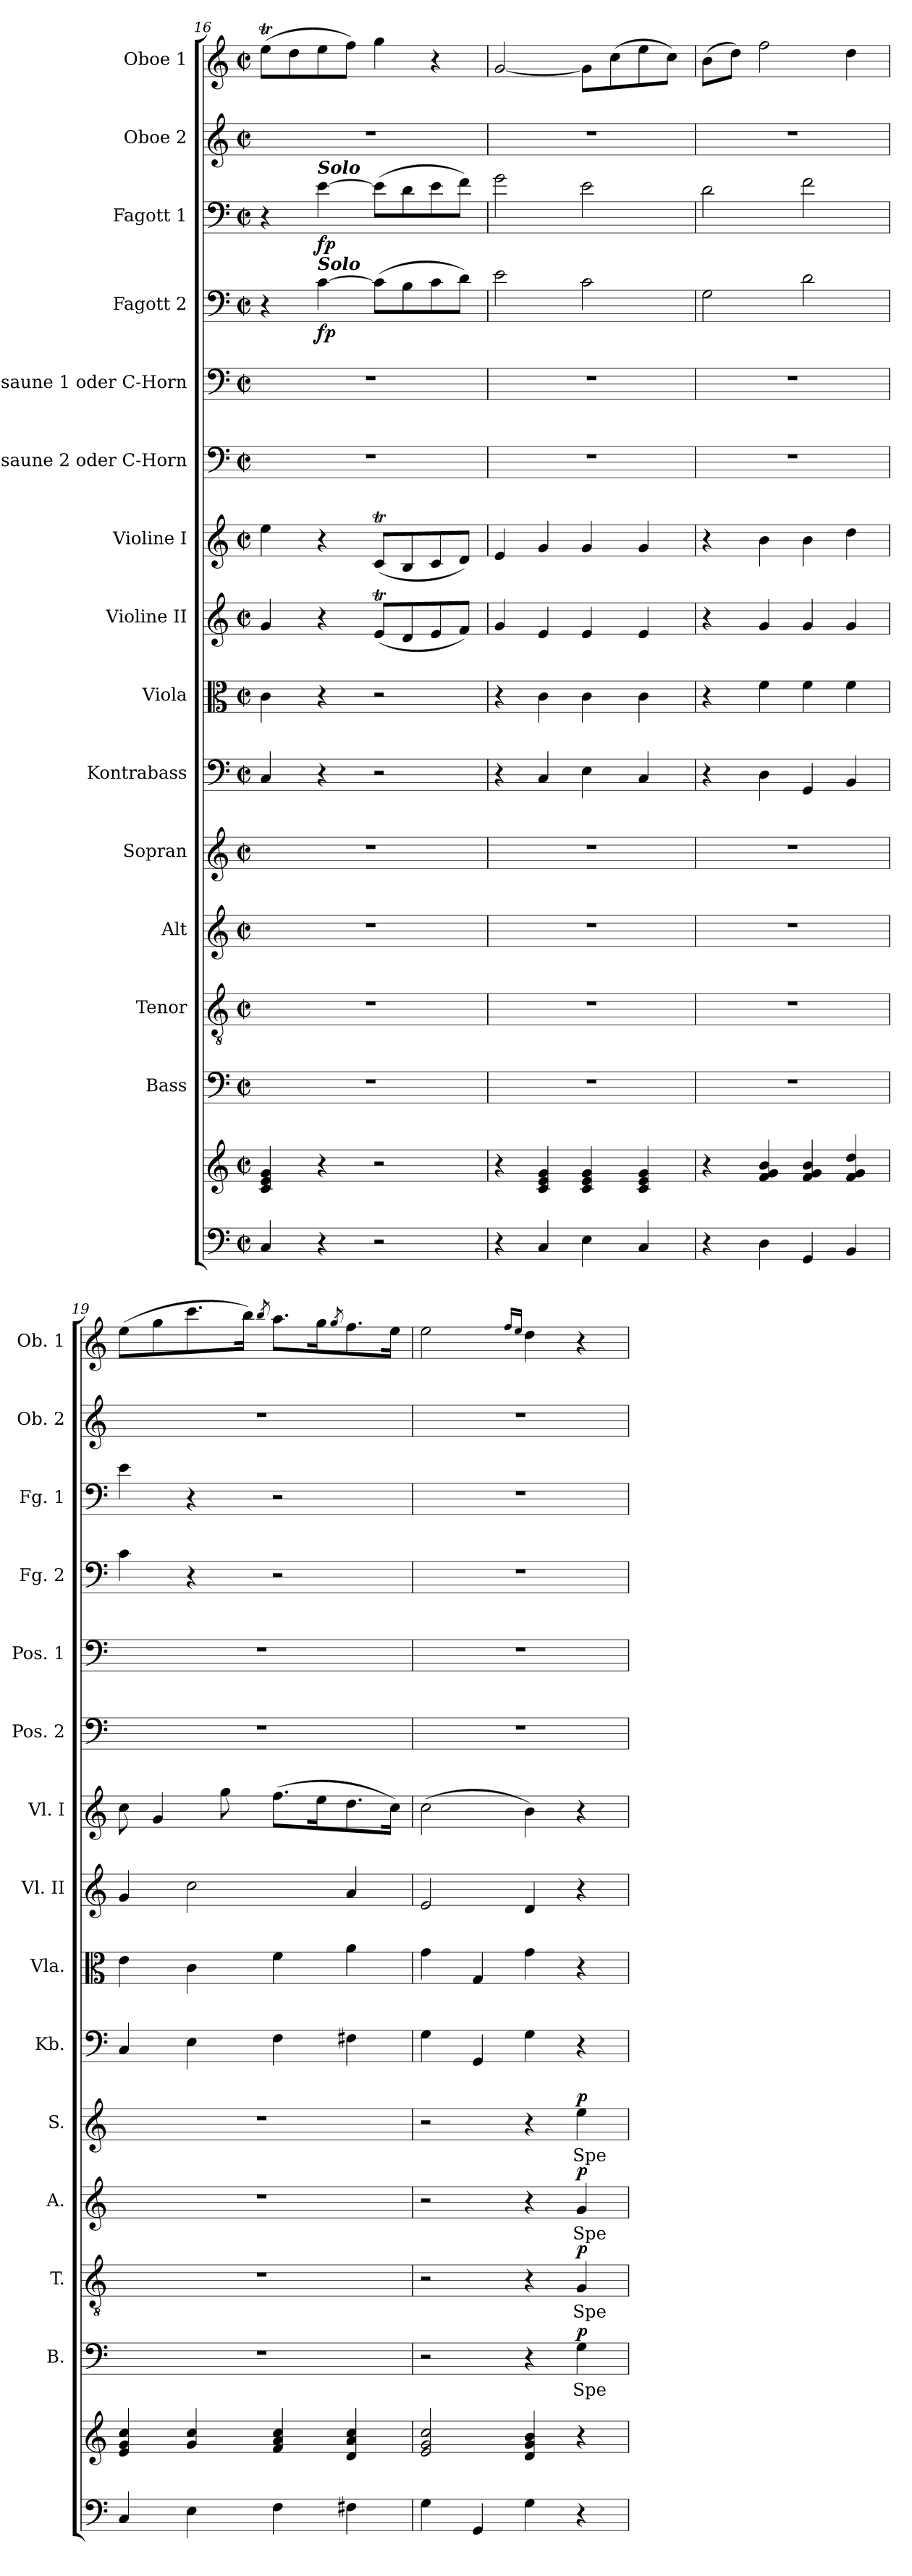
**kern	**kern	**kern	**text	**dynam	**kern	**text	**dynam	**kern	**text	**dynam	**kern	**text	**dynam	**kern	**kern	**kern	**kern	**kern	**kern	**kern	**dynam	**kern	**dynam	**kern	**kern
*part15	*part15	*part14	*part14	*part14	*part13	*part13	*part13	*part12	*part12	*part12	*part11	*part11	*part11	*part10	*part9	*part8	*part7	*part6	*part5	*part4	*part4	*part3	*part3	*part2	*part1
*staff16	*staff15	*staff14	*staff14	*staff14	*staff13	*staff13	*staff13	*staff12	*staff12	*staff12	*staff11	*staff11	*staff11	*staff10	*staff9	*staff8	*staff7	*staff6	*staff5	*staff4	*staff4	*staff3	*staff3	*staff2	*staff1
*	*	*I"Bass	*	*	*I"Tenor	*	*	*I"Alt	*	*	*I"Sopran	*	*	*I"Kontrabass	*I"Viola	*I"Violine II	*I"Violine I	*I"Posaune 2 oder C-Horn	*I"Posaune 1 oder C-Horn	*I"Fagott 2	*	*I"Fagott 1	*	*I"Oboe 2	*I"Oboe 1
*	*	*I'B.	*	*	*I'T.	*	*	*I'A.	*	*	*I'S.	*	*	*I'Kb.	*I'Vla.	*I'Vl. II	*I'Vl. I	*I'Pos. 2	*I'Pos. 1	*I'Fg. 2	*	*I'Fg. 1	*	*I'Ob. 2	*I'Ob. 1
*clefF4	*clefG2	*clefF4	*	*	*clefGv2	*	*	*clefG2	*	*	*clefG2	*	*	*clefF4	*clefC3	*clefG2	*clefG2	*clefF4	*clefF4	*clefF4	*	*clefF4	*	*clefG2	*clefG2
*	*	*	*	*	*	*	*	*	*	*	*	*	*	*ITrd7c12	*	*	*	*	*	*	*	*	*	*	*
*k[]	*k[]	*k[]	*	*	*k[]	*	*	*k[]	*	*	*k[]	*	*	*k[]	*k[]	*k[]	*k[]	*k[]	*k[]	*k[]	*	*k[]	*	*k[]	*k[]
*C:	*C:	*C:	*	*	*C:	*	*	*C:	*	*	*C:	*	*	*C:	*C:	*C:	*C:	*C:	*C:	*C:	*	*C:	*	*C:	*C:
*M2/2	*M2/2	*M2/2	*	*	*M2/2	*	*	*M2/2	*	*	*M2/2	*	*	*M2/2	*M2/2	*M2/2	*M2/2	*M2/2	*M2/2	*M2/2	*	*M2/2	*	*M2/2	*M2/2
*met(c|)	*met(c|)	*met(c|)	*	*	*met(c|)	*	*	*met(c|)	*	*	*met(c|)	*	*	*met(c|)	*met(c|)	*met(c|)	*met(c|)	*met(c|)	*met(c|)	*met(c|)	*	*met(c|)	*	*met(c|)	*met(c|)
=16	=16	=16	=16	=16	=16	=16	=16	=16	=16	=16	=16	=16	=16	=16	=16	=16	=16	=16	=16	=16	=16	=16	=16	=16	=16
4C/	4c/ 4e/ 4g/	1r	.	.	1r	.	.	1r	.	.	1r	.	.	4CC/	4c\	4g/	4ee\	1r	1r	4r	.	4r	.	1r	(>8eet\L
.	.	.	.	.	.	.	.	.	.	.	.	.	.	.	.	.	.	.	.	.	.	.	.	.	8dd\
!	!	!	!	!	!	!	!	!	!	!	!	!	!	!	!	!	!	!	!	!	!	!LO:TX:a:Bi:t=Solo	!	!	!
!	!	!	!	!	!	!	!	!	!	!	!	!	!	!	!	!	!	!	!	!LO:TX:a:Bi:t=Solo	!	!	!	!	!
!	!	!	!	!	!	!	!	!	!	!	!	!	!	!	!	!	!	!	!	!	!LO:DY:b	!	!LO:DY:b	!	!
4r	4r	.	.	.	.	.	.	.	.	.	.	.	.	4r	4r	4r	4r	.	.	[4c\	fp	[4e\	fp	.	8ee\
.	.	.	.	.	.	.	.	.	.	.	.	.	.	.	.	.	.	.	.	.	.	.	.	.	8ff\J)
2r	2r	.	.	.	.	.	.	.	.	.	.	.	.	2r	2r	(<8et/L	(<8cT/L	.	.	(>8c\L]	.	(>8e\L]	.	.	4gg\
.	.	.	.	.	.	.	.	.	.	.	.	.	.	.	.	8d/	8B/	.	.	8B\	.	8d\	.	.	.
.	.	.	.	.	.	.	.	.	.	.	.	.	.	.	.	8e/	8c/	.	.	8c\	.	8e\	.	.	4r
.	.	.	.	.	.	.	.	.	.	.	.	.	.	.	.	8f/J)	8d/J)	.	.	8d\J)	.	8f\J)	.	.	.
=17	=17	=17	=17	=17	=17	=17	=17	=17	=17	=17	=17	=17	=17	=17	=17	=17	=17	=17	=17	=17	=17	=17	=17	=17	=17
4r	4r	1r	.	.	1r	.	.	1r	.	.	1r	.	.	4r	4r	4g/	4e/	1r	1r	2e\	.	2g\	.	1r	[2g/
4C/	4c/ 4e/ 4g/	.	.	.	.	.	.	.	.	.	.	.	.	4CC/	4c\	4e/	4g/	.	.	.	.	.	.	.	.
4E\	4c/ 4e/ 4g/	.	.	.	.	.	.	.	.	.	.	.	.	4EE\	4c\	4e/	4g/	.	.	2c\	.	2e\	.	.	8g\L]
.	.	.	.	.	.	.	.	.	.	.	.	.	.	.	.	.	.	.	.	.	.	.	.	.	(>8cc\
4C/	4c/ 4e/ 4g/	.	.	.	.	.	.	.	.	.	.	.	.	4CC/	4c\	4e/	4g/	.	.	.	.	.	.	.	8ee\
.	.	.	.	.	.	.	.	.	.	.	.	.	.	.	.	.	.	.	.	.	.	.	.	.	8cc\J)
=18	=18	=18	=18	=18	=18	=18	=18	=18	=18	=18	=18	=18	=18	=18	=18	=18	=18	=18	=18	=18	=18	=18	=18	=18	=18
4r	4r	1r	.	.	1r	.	.	1r	.	.	1r	.	.	4r	4r	4r	4r	1r	1r	2G\	.	2d\	.	1r	(>8b\L
.	.	.	.	.	.	.	.	.	.	.	.	.	.	.	.	.	.	.	.	.	.	.	.	.	8dd\J)
4D\	4f/ 4g/ 4b/	.	.	.	.	.	.	.	.	.	.	.	.	4DD\	4f\	4g/	4b\	.	.	.	.	.	.	.	2ff\
4GG/	4f/ 4g/ 4b/	.	.	.	.	.	.	.	.	.	.	.	.	4GGG/	4f\	4g/	4b\	.	.	2d\	.	2f\	.	.	.
4BB/	4f/ 4g/ 4dd/	.	.	.	.	.	.	.	.	.	.	.	.	4BBB/	4f\	4g/	4dd\	.	.	.	.	.	.	.	4dd\
!!LO:PB:g=z
=19	=19	=19	=19	=19	=19	=19	=19	=19	=19	=19	=19	=19	=19	=19	=19	=19	=19	=19	=19	=19	=19	=19	=19	=19	=19
4C/	4e/ 4g/ 4cc/	1r	.	.	1r	.	.	1r	.	.	1r	.	.	4CC/	4e\	4g/	8cc\	1r	1r	4c\	.	4e\	.	1r	(>8ee\L
.	.	.	.	.	.	.	.	.	.	.	.	.	.	.	.	.	4g/	.	.	.	.	.	.	.	8gg\
4E\	4g/ 4cc/	.	.	.	.	.	.	.	.	.	.	.	.	4EE\	4c\	2cc\	.	.	.	4r	.	4r	.	.	8.ccc\
.	.	.	.	.	.	.	.	.	.	.	.	.	.	.	.	.	8gg\	.	.	.	.	.	.	.	.
.	.	.	.	.	.	.	.	.	.	.	.	.	.	.	.	.	.	.	.	.	.	.	.	.	16bb\Jk)
.	.	.	.	.	.	.	.	.	.	.	.	.	.	.	.	.	.	.	.	.	.	.	.	.	8qbb/
4F\	4f/ 4a/ 4cc/	.	.	.	.	.	.	.	.	.	.	.	.	4FF\	4f\	.	(>8.ff\L	.	.	2r	.	2r	.	.	8.aa\L
.	.	.	.	.	.	.	.	.	.	.	.	.	.	.	.	.	16ee\k	.	.	.	.	.	.	.	16gg\k
.	.	.	.	.	.	.	.	.	.	.	.	.	.	.	.	.	.	.	.	.	.	.	.	.	8qgg/
4F#X\	4d/ 4a/ 4cc/	.	.	.	.	.	.	.	.	.	.	.	.	4FF#X\	4a\	4a/	8.dd\	.	.	.	.	.	.	.	8.ff\
.	.	.	.	.	.	.	.	.	.	.	.	.	.	.	.	.	16cc\Jk)	.	.	.	.	.	.	.	16ee\Jk
=20	=20	=20	=20	=20	=20	=20	=20	=20	=20	=20	=20	=20	=20	=20	=20	=20	=20	=20	=20	=20	=20	=20	=20	=20	=20
4G\	2e/ 2g/ 2cc/	2r	.	.	2r	.	.	2r	.	.	2r	.	.	4GG\	4g\	2e/	(>2cc\	1r	1r	1r	.	1r	.	1r	2ee\
4GG/	.	.	.	.	.	.	.	.	.	.	.	.	.	4GGG/	4G/	.	.	.	.	.	.	.	.	.	.
.	.	.	.	.	.	.	.	.	.	.	.	.	.	.	.	.	.	.	.	.	.	.	.	.	16qff/LL
.	.	.	.	.	.	.	.	.	.	.	.	.	.	.	.	.	.	.	.	.	.	.	.	.	16qee/JJ
4G\	4d/ 4g/ 4b/	4r	.	.	4r	.	.	4r	.	.	4r	.	.	4GG\	4g\	4d/	4b\)	.	.	.	.	.	.	.	4dd\
!	!	!	!LO:LY:b	!LO:DY:a	!	!LO:LY:b	!LO:DY:a	!	!LO:LY:b	!LO:DY:a	!	!LO:LY:b	!LO:DY:a	!	!	!	!	!	!	!	!	!	!	!	!
4r	4r	4G\	Spe-	p	4G/	Spe-	p	4g/	Spe-	p	4ee\	Spe-	p	4r	4r	4r	4r	.	.	.	.	.	.	.	4r
=	=	=	=	=	=	=	=	=	=	=	=	=	=	=	=	=	=	=	=	=	=	=	=	=	=
*-	*-	*-	*-	*-	*-	*-	*-	*-	*-	*-	*-	*-	*-	*-	*-	*-	*-	*-	*-	*-	*-	*-	*-	*-	*-
